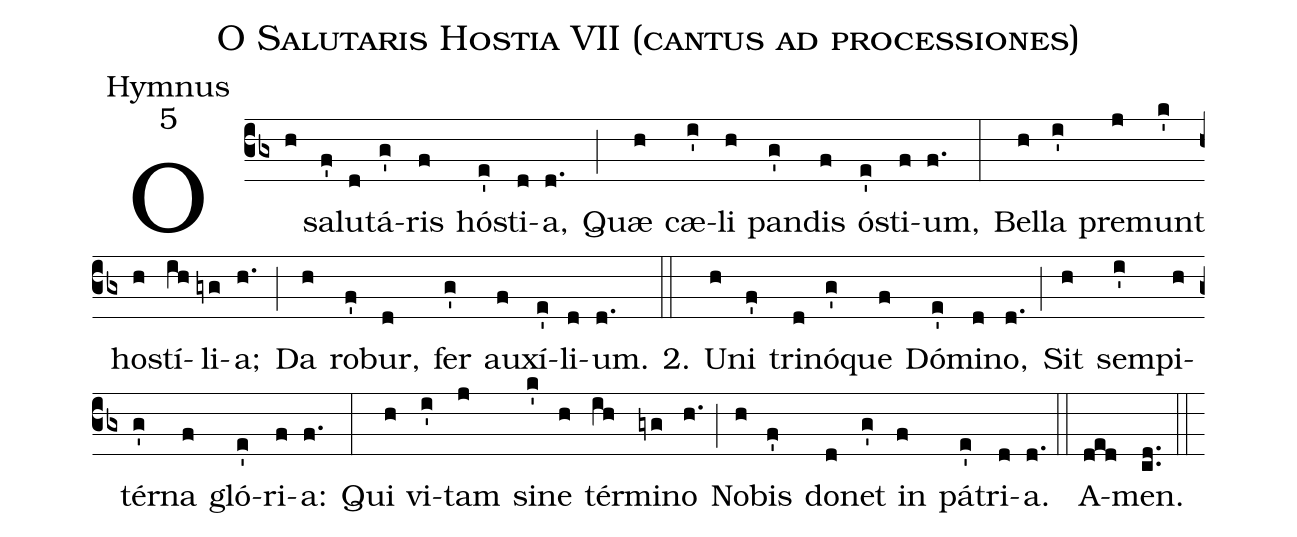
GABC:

name:O Salutaris Hostia VII (cantus ad processiones);
office-part:Hymnus;
mode:5;
%%
(cb3)O(h) sa(f')lu(d)tá(g')ris(f) hó(e')sti(d)a,(d.) (;)
Quæ(h) cæ(i')li(h) pan(g')dis(f) ó(e')sti(f)um,(f.) (:)
Bel(h)la(i') pre(j)munt(k') ho(h)stí(ih)li(gyg)a;(h.) (;)
Da(h) ro(f')bur,(d) fer(g') au(f)xí(e')li(d)um.(d.)

2.(::) U(h)ni(f') tri(d)nó(g')que(f) Dó(e')mi(d)no,(d.) (;)
Sit(h) sem(i')pi(h)tér(g')na(f) gló(e')ri(f)a:(f.) (:)
Qui(h) vi(i')tam(j) si(k')ne(h) tér(ih)mi(gyg)no(h.) (;)
No(h)bis(f') do(d)net(g') in(f) pá(e')tri(d)a.(d.) (::)
A(ded)men.(cd..) (::)
